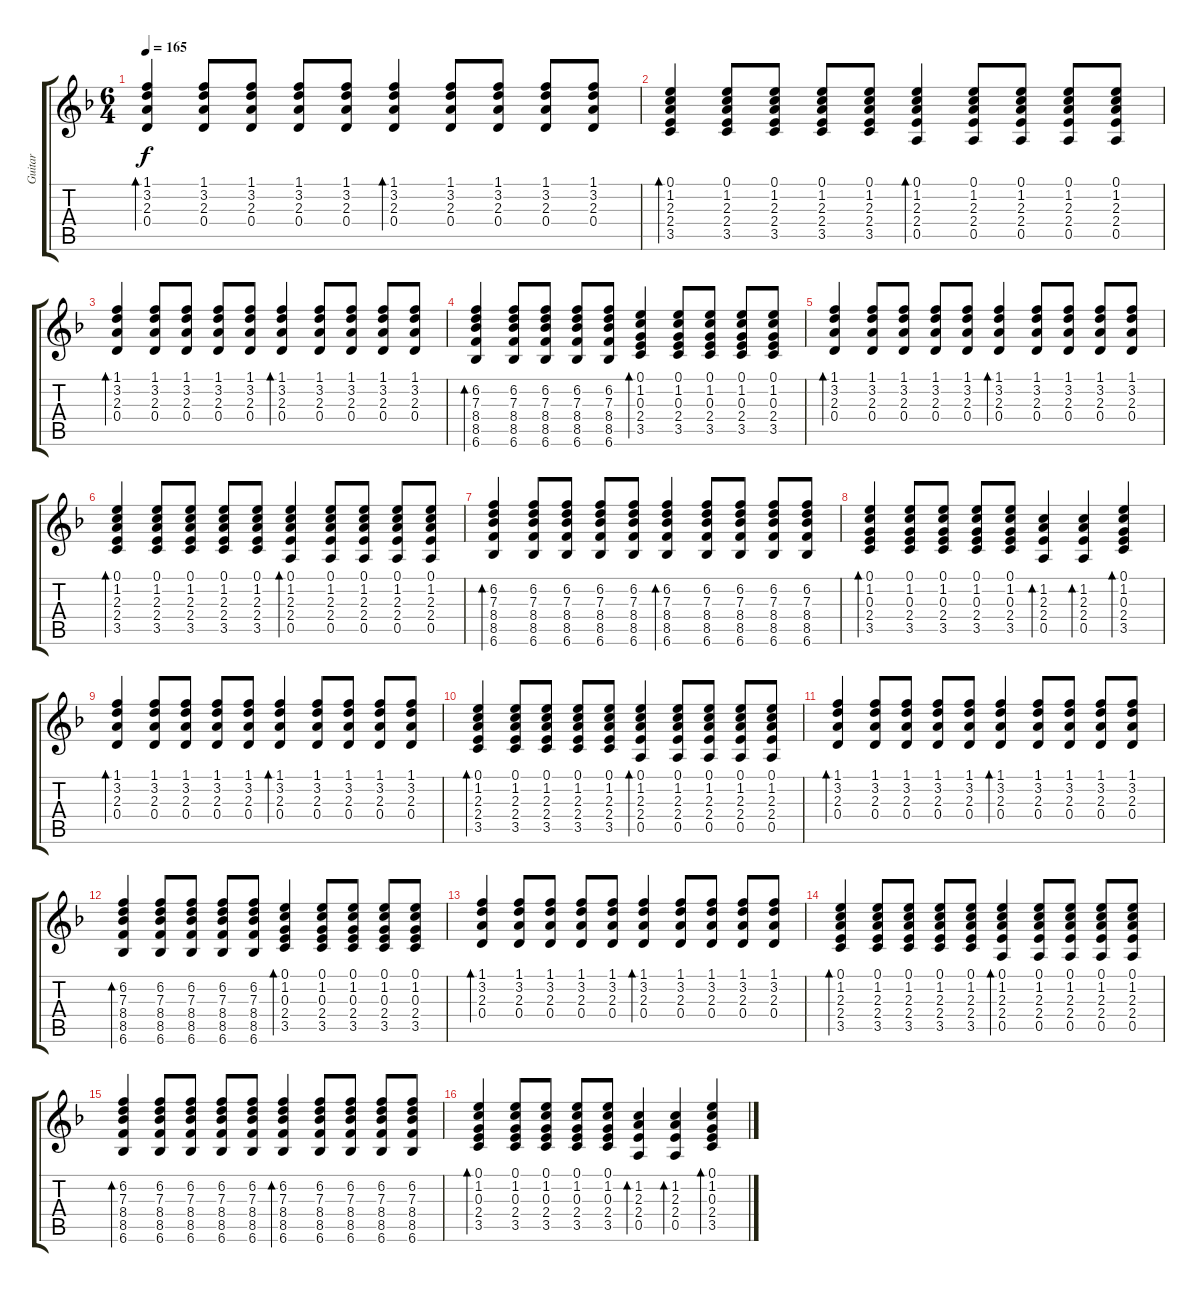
\track ("Guitar" "Guitar") {instrument acousticguitarsteel}
\staff {score tabs}
\tuning (E4 B3 G3 D3 A2 E2) {hide}
\ts (6 4)
\tempo 165
\clef g2
\ks dminor
(1.1 3.2 2.3 0.4).4{bd 60 dy f} (1.1 3.2 2.3 0.4).8 (1.1 3.2 2.3 0.4).8 (1.1 3.2 2.3 0.4).8 (1.1 3.2 2.3 0.4).8 (1.1 3.2 2.3 0.4).4{bd 60} (1.1 3.2 2.3 0.4).8 (1.1 3.2 2.3 0.4).8 (1.1 3.2 2.3 0.4).8 (1.1 3.2 2.3 0.4).8 |
(0.1 1.2 2.3 2.4 3.5).4{bd 60} (0.1 1.2 2.3 2.4 3.5).8 (0.1 1.2 2.3 2.4 3.5).8 (0.1 1.2 2.3 2.4 3.5).8 (0.1 1.2 2.3 2.4 3.5).8 (0.1 1.2 2.3 2.4 0.5).4{bd 60} (0.1 1.2 2.3 2.4 0.5).8 (0.1 1.2 2.3 2.4 0.5).8 (0.1 1.2 2.3 2.4 0.5).8 (0.1 1.2 2.3 2.4 0.5).8 |
(1.1 3.2 2.3 0.4).4{bd 60} (1.1 3.2 2.3 0.4).8 (1.1 3.2 2.3 0.4).8 (1.1 3.2 2.3 0.4).8 (1.1 3.2 2.3 0.4).8 (1.1 3.2 2.3 0.4).4{bd 60} (1.1 3.2 2.3 0.4).8 (1.1 3.2 2.3 0.4).8 (1.1 3.2 2.3 0.4).8 (1.1 3.2 2.3 0.4).8 |
(6.2 7.3 8.4 8.5 6.6).4{bd 60} (6.2 7.3 8.4 8.5 6.6).8 (6.2 7.3 8.4 8.5 6.6).8 (6.2 7.3 8.4 8.5 6.6).8 (6.2 7.3 8.4 8.5 6.6).8 (0.1 1.2 0.3 2.4 3.5).4{bd 60} (0.1 1.2 0.3 2.4 3.5).8 (0.1 1.2 0.3 2.4 3.5).8 (0.1 1.2 0.3 2.4 3.5).8 (0.1 1.2 0.3 2.4 3.5).8 |
(1.1 3.2 2.3 0.4).4{bd 60} (1.1 3.2 2.3 0.4).8 (1.1 3.2 2.3 0.4).8 (1.1 3.2 2.3 0.4).8 (1.1 3.2 2.3 0.4).8 (1.1 3.2 2.3 0.4).4{bd 60} (1.1 3.2 2.3 0.4).8 (1.1 3.2 2.3 0.4).8 (1.1 3.2 2.3 0.4).8 (1.1 3.2 2.3 0.4).8 |
(0.1 1.2 2.3 2.4 3.5).4{bd 60} (0.1 1.2 2.3 2.4 3.5).8 (0.1 1.2 2.3 2.4 3.5).8 (0.1 1.2 2.3 2.4 3.5).8 (0.1 1.2 2.3 2.4 3.5).8 (0.1 1.2 2.3 2.4 0.5).4{bd 60} (0.1 1.2 2.3 2.4 0.5).8 (0.1 1.2 2.3 2.4 0.5).8 (0.1 1.2 2.3 2.4 0.5).8 (0.1 1.2 2.3 2.4 0.5).8 |
(6.2 7.3 8.4 8.5 6.6).4{bd 60} (6.2 7.3 8.4 8.5 6.6).8 (6.2 7.3 8.4 8.5 6.6).8 (6.2 7.3 8.4 8.5 6.6).8 (6.2 7.3 8.4 8.5 6.6).8 (6.2 7.3 8.4 8.5 6.6).4{bd 60} (6.2 7.3 8.4 8.5 6.6).8 (6.2 7.3 8.4 8.5 6.6).8 (6.2 7.3 8.4 8.5 6.6).8 (6.2 7.3 8.4 8.5 6.6).8 |
(0.1 1.2 0.3 2.4 3.5).4{bd 60} (0.1 1.2 0.3 2.4 3.5).8 (0.1 1.2 0.3 2.4 3.5).8 (0.1 1.2 0.3 2.4 3.5).8 (0.1 1.2 0.3 2.4 3.5).8 (1.2 2.3 2.4 0.5).4{bd 60} (1.2 2.3 2.4 0.5).4{bd 60} (0.1 1.2 0.3 2.4 3.5).4{bd 60} |
(1.1 3.2 2.3 0.4).4{bd 60} (1.1 3.2 2.3 0.4).8 (1.1 3.2 2.3 0.4).8 (1.1 3.2 2.3 0.4).8 (1.1 3.2 2.3 0.4).8 (1.1 3.2 2.3 0.4).4{bd 60} (1.1 3.2 2.3 0.4).8 (1.1 3.2 2.3 0.4).8 (1.1 3.2 2.3 0.4).8 (1.1 3.2 2.3 0.4).8 |
(0.1 1.2 2.3 2.4 3.5).4{bd 60} (0.1 1.2 2.3 2.4 3.5).8 (0.1 1.2 2.3 2.4 3.5).8 (0.1 1.2 2.3 2.4 3.5).8 (0.1 1.2 2.3 2.4 3.5).8 (0.1 1.2 2.3 2.4 0.5).4{bd 60} (0.1 1.2 2.3 2.4 0.5).8 (0.1 1.2 2.3 2.4 0.5).8 (0.1 1.2 2.3 2.4 0.5).8 (0.1 1.2 2.3 2.4 0.5).8 |
(1.1 3.2 2.3 0.4).4{bd 60} (1.1 3.2 2.3 0.4).8 (1.1 3.2 2.3 0.4).8 (1.1 3.2 2.3 0.4).8 (1.1 3.2 2.3 0.4).8 (1.1 3.2 2.3 0.4).4{bd 60} (1.1 3.2 2.3 0.4).8 (1.1 3.2 2.3 0.4).8 (1.1 3.2 2.3 0.4).8 (1.1 3.2 2.3 0.4).8 |
(6.2 7.3 8.4 8.5 6.6).4{bd 60} (6.2 7.3 8.4 8.5 6.6).8 (6.2 7.3 8.4 8.5 6.6).8 (6.2 7.3 8.4 8.5 6.6).8 (6.2 7.3 8.4 8.5 6.6).8 (0.1 1.2 0.3 2.4 3.5).4{bd 60} (0.1 1.2 0.3 2.4 3.5).8 (0.1 1.2 0.3 2.4 3.5).8 (0.1 1.2 0.3 2.4 3.5).8 (0.1 1.2 0.3 2.4 3.5).8 |
(1.1 3.2 2.3 0.4).4{bd 60} (1.1 3.2 2.3 0.4).8 (1.1 3.2 2.3 0.4).8 (1.1 3.2 2.3 0.4).8 (1.1 3.2 2.3 0.4).8 (1.1 3.2 2.3 0.4).4{bd 60} (1.1 3.2 2.3 0.4).8 (1.1 3.2 2.3 0.4).8 (1.1 3.2 2.3 0.4).8 (1.1 3.2 2.3 0.4).8 |
(0.1 1.2 2.3 2.4 3.5).4{bd 60} (0.1 1.2 2.3 2.4 3.5).8 (0.1 1.2 2.3 2.4 3.5).8 (0.1 1.2 2.3 2.4 3.5).8 (0.1 1.2 2.3 2.4 3.5).8 (0.1 1.2 2.3 2.4 0.5).4{bd 60} (0.1 1.2 2.3 2.4 0.5).8 (0.1 1.2 2.3 2.4 0.5).8 (0.1 1.2 2.3 2.4 0.5).8 (0.1 1.2 2.3 2.4 0.5).8 |
(6.2 7.3 8.4 8.5 6.6).4{bd 60 volume 10} (6.2 7.3 8.4 8.5 6.6).8 (6.2 7.3 8.4 8.5 6.6).8 (6.2 7.3 8.4 8.5 6.6).8 (6.2 7.3 8.4 8.5 6.6).8 (6.2 7.3 8.4 8.5 6.6).4{bd 60} (6.2 7.3 8.4 8.5 6.6).8 (6.2 7.3 8.4 8.5 6.6).8 (6.2 7.3 8.4 8.5 6.6).8 (6.2 7.3 8.4 8.5 6.6).8 |
(0.1 1.2 0.3 2.4 3.5).4{bd 60} (0.1 1.2 0.3 2.4 3.5).8 (0.1 1.2 0.3 2.4 3.5).8 (0.1 1.2 0.3 2.4 3.5).8 (0.1 1.2 0.3 2.4 3.5).8 (1.2 2.3 2.4 0.5).4{bd 60} (1.2 2.3 2.4 0.5).4{bd 60} (0.1 1.2 0.3 2.4 3.5).4{bd 60}
